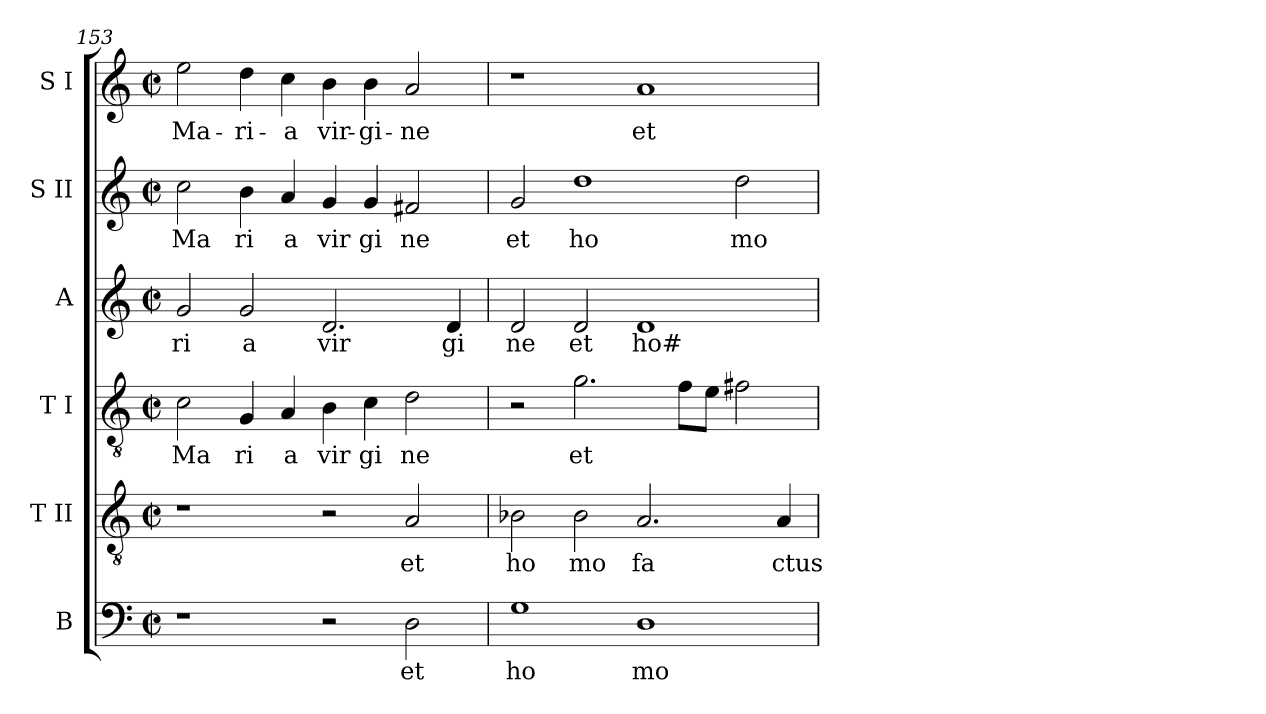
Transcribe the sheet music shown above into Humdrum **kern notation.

**kern	**text	**kern	**text	**kern	**text	**kern	**text	**kern	**text	**kern	**text
*part6	*part6	*part5	*part5	*part4	*part4	*part3	*part3	*part2	*part2	*part1	*part1
*staff6	*staff6	*staff5	*staff5	*staff4	*staff4	*staff3	*staff3	*staff2	*staff2	*staff1	*staff1
*I"B	*	*I"T II	*	*I"T I	*	*I"A	*	*I"S II	*	*I"S I	*
*I'B	*	*I'T II	*	*I'T I	*	*I'A	*	*I'S II	*	*I'S I	*
!!LO:LB:g=z
*clefF4	*	*clefGv2	*	*clefGv2	*	*clefG2	*	*clefG2	*	*clefG2	*
*k[]	*	*k[]	*	*k[]	*	*k[]	*	*k[]	*	*k[]	*
*C:	*	*C:	*	*C:	*	*C:	*	*C:	*	*C:	*
*M2/2	*	*M2/2	*	*M2/2	*	*M2/2	*	*M2/2	*	*M2/2	*
*met(c|)	*	*met(c|)	*	*met(c|)	*	*met(c|)	*	*met(c|)	*	*met(c|)	*
=153	=153	=153	=153	=153	=153	=153	=153	=153	=153	=153	=153
!	!	!	!	!	!LO:LY:b:cj	!	!LO:LY:b:cj	!	!LO:LY:b:cj	!	!LO:LY:b:cj
1r	.	1r	.	2c\	Ma	2g/	ri	2cc\	Ma	2ee\	Ma-
!	!	!	!	!	!LO:LY:b:cj	!	!LO:LY:b:cj	!	!LO:LY:b:cj	!	!LO:LY:b:cj
.	.	.	.	4G/	ri	2g/	a	4b\	ri	4dd\	-ri-
!	!	!	!	!	!LO:LY:b:cj	!	!	!	!LO:LY:b:cj	!	!LO:LY:b:cj
.	.	.	.	4A/	a	.	.	4a/	a	4cc\	-a
!	!	!	!	!	!LO:LY:b:cj	!	!LO:LY:b:cj	!	!LO:LY:b:cj	!	!LO:LY:b:cj
2r	.	2r	.	4B\	vir	2.d/	vir	4g/	vir	4b\	vir-
!	!	!	!	!	!LO:LY:b:cj	!	!	!	!LO:LY:b:cj	!	!LO:LY:b:cj
.	.	.	.	4c\	gi	.	.	4g/	gi	4b\	-gi-
!	!LO:LY:b:cj	!	!LO:LY:b:cj	!	!LO:LY:b:cj	!	!	!	!LO:LY:b:cj	!	!LO:LY:b:cj
2D\	et	2A/	et	2d\	ne	.	.	2f#X/	ne	2a/	-ne
!	!	!	!	!	!	!	!LO:LY:b:cj	!	!	!	!
.	.	.	.	.	.	4d/	gi	.	.	.	.
=154	=154	=154	=154	=154	=154	=154	=154	=154	=154	=154	=154
!	!LO:LY:b:cj	!	!LO:LY:b:cj	!	!	!	!LO:LY:b:cj	!	!LO:LY:b:cj	!	!
1G	ho	2B-X\	ho	2r	.	2d/	ne	2g/	et	1r	.
!	!	!	!LO:LY:b:cj	!	!LO:LY:b:cj	!	!LO:LY:b:cj	!	!LO:LY:b:cj	!	!
.	.	2B-\	mo	2.g\	et	2d/	et	1dd	ho	.	.
!	!LO:LY:b:cj	!	!LO:LY:b:cj	!	!	!	!LO:LY:b:cj	!	!	!	!LO:LY:b:cj
1D	mo	2.A/	fa	.	.	1d	ho#	.	.	1a	et
!	!	!	!	!	!LO:LY:b:cj	!	!	!	!	!	!
.	.	.	.	8f\L	.	.	.	.	.	.	.
!	!	!	!	!	!LO:LY:b:cj	!	!	!	!	!	!
.	.	.	.	8e\J	.	.	.	.	.	.	.
!	!	!	!	!	!LO:LY:b:cj	!	!	!	!LO:LY:b:cj	!	!
.	.	.	.	2f#\	.	.	.	2dd\	mo	.	.
!	!	!	!LO:LY:b:cj	!	!	!	!	!	!	!	!
.	.	4A/	ctus	.	.	.	.	.	.	.	.
=	=	=	=	=	=	=	=	=	=	=	=
*-	*-	*-	*-	*-	*-	*-	*-	*-	*-	*-	*-
